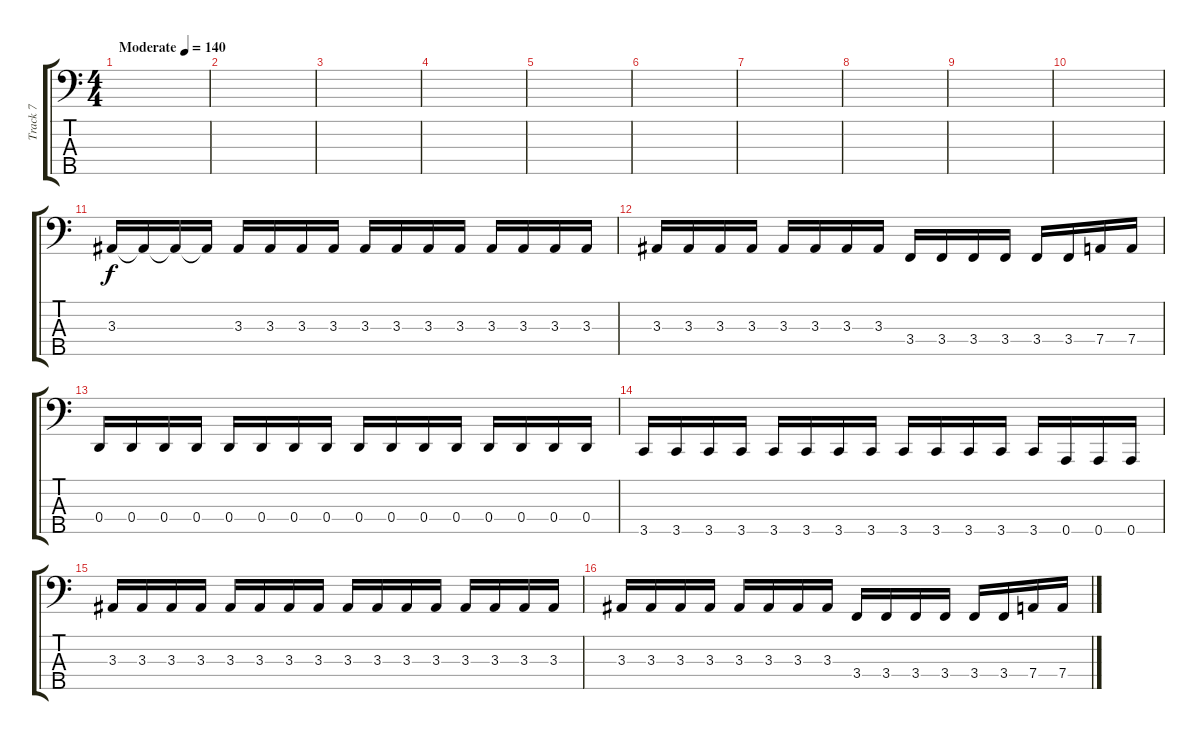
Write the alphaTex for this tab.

\track ("Track 7" "Track 7") {instrument electricbasspick}
\staff {score tabs}
\tuning (F2 C2 G1 D1 A0) {hide}
\ts (4 4)
\tempo (140 "Moderate")
\clef f4
\ks c
|
|
|
|
|
|
|
|
|
|
3.3.16 3.3{t}.16 3.3{t}.16 3.3{t}.16 3.3.16 3.3.16 3.3.16 3.3.16 3.3.16 3.3.16 3.3.16 3.3.16 3.3.16 3.3.16 3.3.16 3.3.16 |
3.3.16 3.3.16 3.3.16 3.3.16 3.3.16 3.3.16 3.3.16 3.3.16 3.4.16 3.4.16 3.4.16 3.4.16 3.4.16 3.4.16 7.4.16 7.4.16 |
0.4.16 0.4.16 0.4.16 0.4.16 0.4.16 0.4.16 0.4.16 0.4.16 0.4.16 0.4.16 0.4.16 0.4.16 0.4.16 0.4.16 0.4.16 0.4.16 |
3.5.16 3.5.16 3.5.16 3.5.16 3.5.16 3.5.16 3.5.16 3.5.16 3.5.16 3.5.16 3.5.16 3.5.16 3.5.16 0.5.16 0.5.16 0.5.16 |
3.3.16 3.3.16 3.3.16 3.3.16 3.3.16 3.3.16 3.3.16 3.3.16 3.3.16 3.3.16 3.3.16 3.3.16 3.3.16 3.3.16 3.3.16 3.3.16 |
3.3.16 3.3.16 3.3.16 3.3.16 3.3.16 3.3.16 3.3.16 3.3.16 3.4.16 3.4.16 3.4.16 3.4.16 3.4.16 3.4.16 7.4.16 7.4.16
